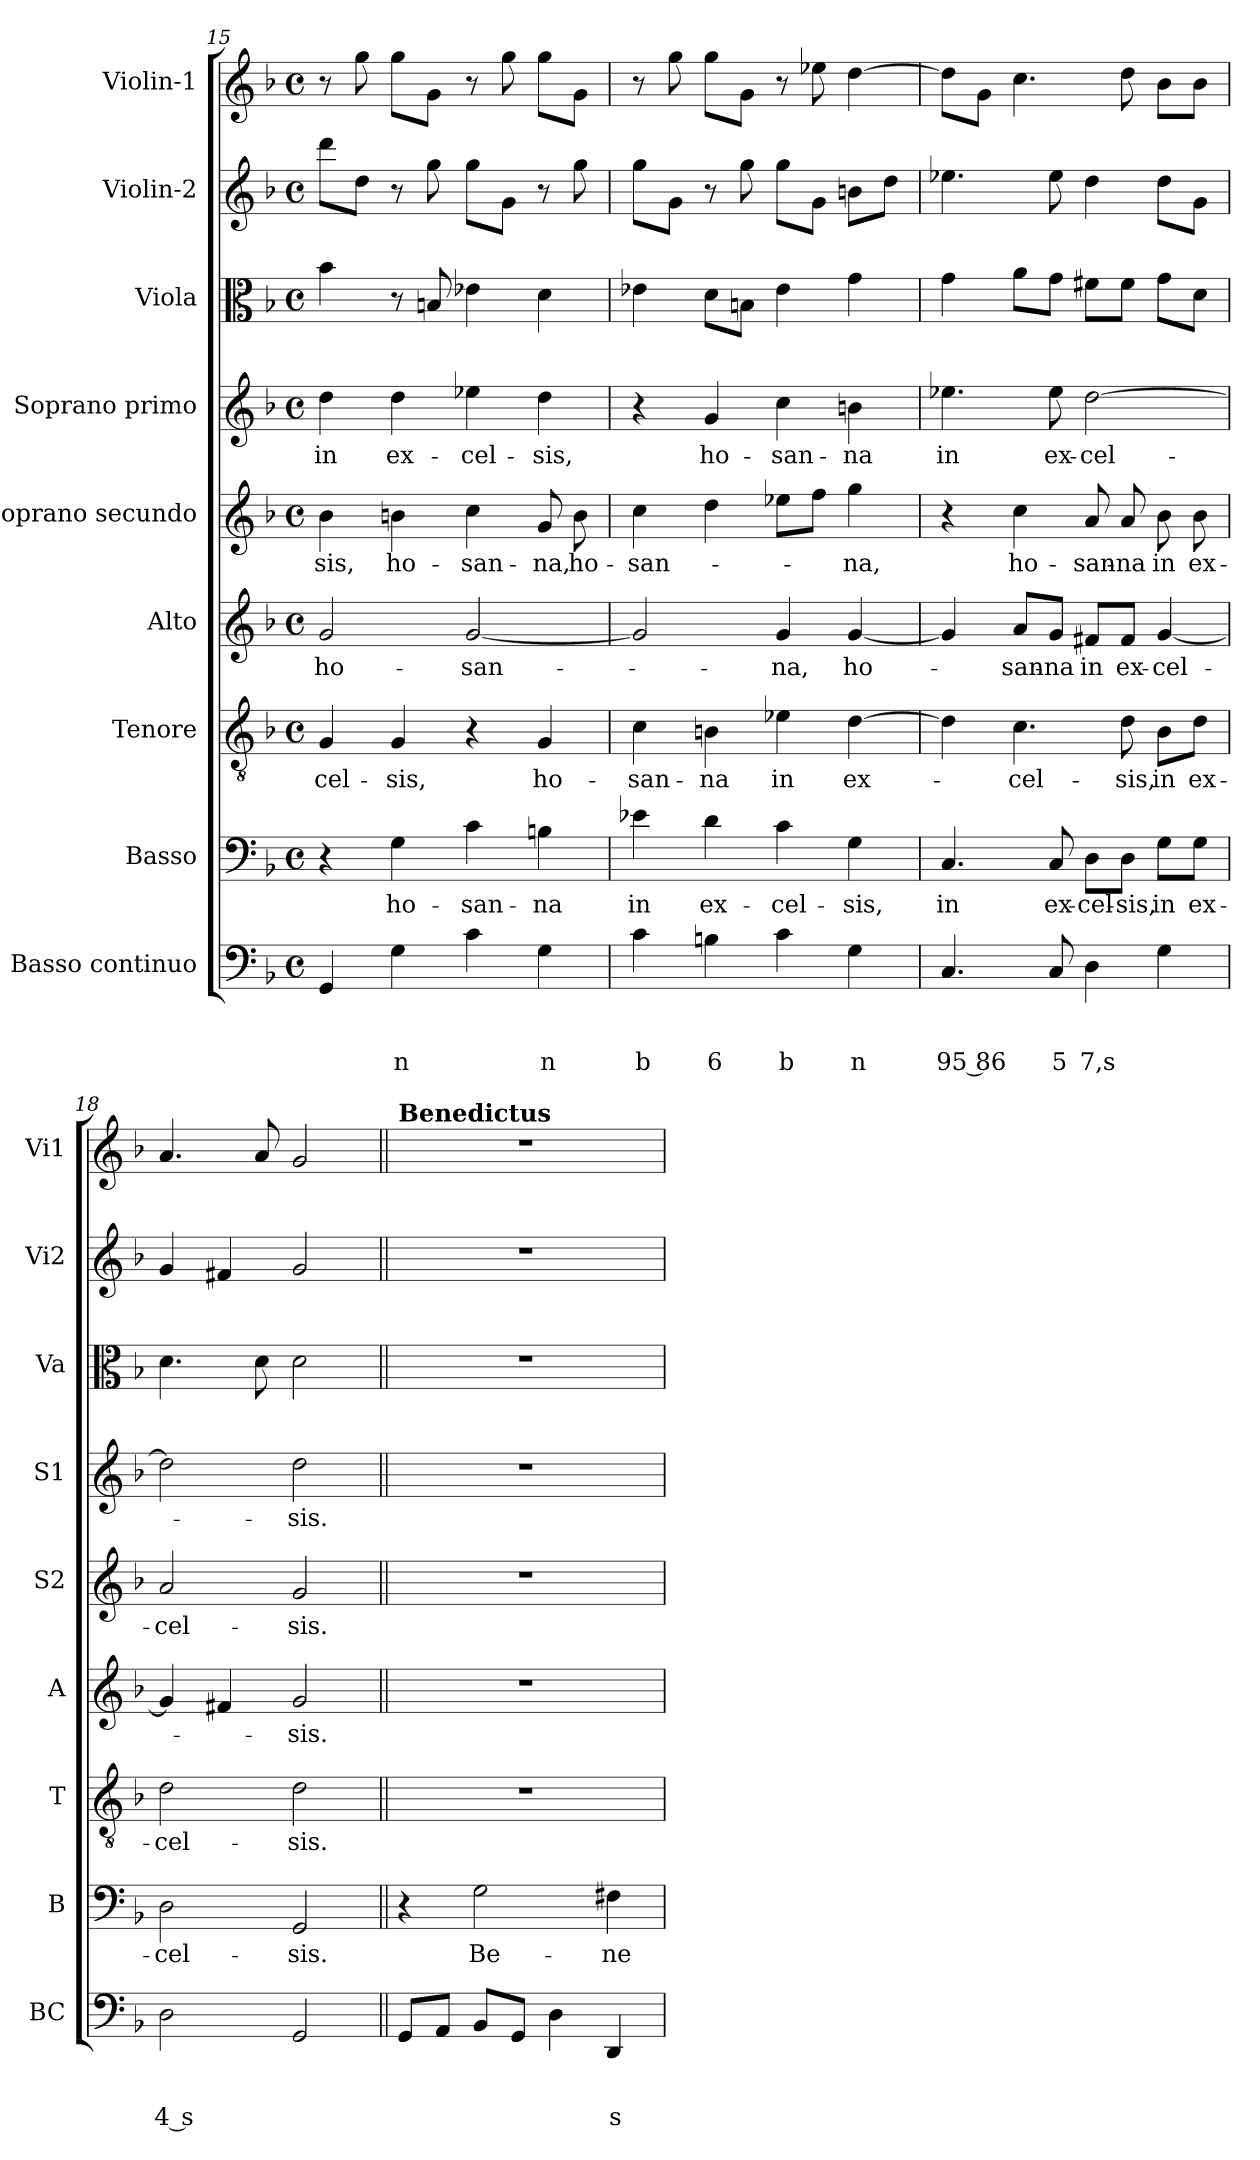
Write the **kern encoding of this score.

**kern	**text	**text	**text	**kern	**text	**kern	**text	**kern	**text	**kern	**text	**kern	**text	**kern	**kern	**kern
*part9	*part9	*part9	*part9	*part8	*part8	*part7	*part7	*part6	*part6	*part5	*part5	*part4	*part4	*part3	*part2	*part1
*staff9	*staff9	*staff9	*staff9	*staff8	*staff8	*staff7	*staff7	*staff6	*staff6	*staff5	*staff5	*staff4	*staff4	*staff3	*staff2	*staff1
*I"Basso continuo	*	*	*	*I"Basso	*	*I"Tenore	*	*I"Alto	*	*I"Soprano secundo	*	*I"Soprano primo	*	*I"Viola	*I"Violin-2	*I"Violin-1
*I'BC	*	*	*	*I'B	*	*I'T	*	*I'A	*	*I'S2	*	*I'S1	*	*I'Va	*I'Vi2	*I'Vi1
!!LO:PB:g=z
*clefF4	*	*	*	*clefF4	*	*clefGv2	*	*clefG2	*	*clefG2	*	*clefG2	*	*clefC3	*clefG2	*clefG2
*k[b-]	*	*	*	*k[b-]	*	*k[b-]	*	*k[b-]	*	*k[b-]	*	*k[b-]	*	*k[b-]	*k[b-]	*k[b-]
*F:	*	*	*	*F:	*	*F:	*	*F:	*	*F:	*	*F:	*	*F:	*F:	*F:
*M4/4	*	*	*	*M4/4	*	*M4/4	*	*M4/4	*	*M4/4	*	*M4/4	*	*M4/4	*M4/4	*M4/4
*met(c)	*	*	*	*met(c)	*	*met(c)	*	*met(c)	*	*met(c)	*	*met(c)	*	*met(c)	*met(c)	*met(c)
=15	=15	=15	=15	=15	=15	=15	=15	=15	=15	=15	=15	=15	=15	=15	=15	=15
!	!	!	!	!	!	!	!LO:LY:b	!	!LO:LY:b	!	!LO:LY:b	!	!LO:LY:b	!	!	!
4GG/	.	.	.	4r	.	4G/	-cel-	2g/	ho-	4b-\	-sis,	4dd\	in	4b-\	8ddd\L	8r
.	.	.	.	.	.	.	.	.	.	.	.	.	.	.	8dd\J	8gg\
!	!	!	!LO:LY:b	!	!LO:LY:b	!	!LO:LY:b	!	!	!	!LO:LY:b	!	!LO:LY:b	!	!	!
4G\	.	.	n	4G\	ho-	4G/	-sis,	.	.	4bn\	ho-	4dd\	ex-	8r	8r	8gg\L
.	.	.	.	.	.	.	.	.	.	.	.	.	.	8Bn/	8gg\	8g\J
!	!	!	!	!	!LO:LY:b	!	!	!	!LO:LY:b	!	!LO:LY:b	!	!LO:LY:b	!	!	!
4c\	.	.	.	4c\	-san-	4r	.	[2g/	-san-	4cc\	-san-	4ee-X\	-cel-	4e-X\	8gg\L	8r
.	.	.	.	.	.	.	.	.	.	.	.	.	.	.	8g\J	8gg\
!	!	!	!LO:LY:b	!	!LO:LY:b	!	!LO:LY:b	!	!	!	!LO:LY:b	!	!LO:LY:b	!	!	!
4G\	.	.	n	4Bn\	-na	4G/	ho-	.	.	8g/	-na,	4dd\	-sis,	4d\	8r	8gg\L
!	!	!	!	!	!	!	!	!	!	!	!LO:LY:b	!	!	!	!	!
.	.	.	.	.	.	.	.	.	.	8b\	ho-	.	.	.	8gg\	8g\J
=16	=16	=16	=16	=16	=16	=16	=16	=16	=16	=16	=16	=16	=16	=16	=16	=16
!	!	!	!LO:LY:b	!	!LO:LY:b	!	!LO:LY:b	!	!	!	!LO:LY:b	!	!	!	!	!
4c\	.	.	b	4e-X\	in	4c\	-san-	2g/]	.	4cc\	-san-	4r	.	4e-X\	8gg\L	8r
.	.	.	.	.	.	.	.	.	.	.	.	.	.	.	8g\J	8gg\
!	!	!	!LO:LY:b	!	!LO:LY:b	!	!LO:LY:b	!	!	!	!	!	!LO:LY:b	!	!	!
4Bn\	.	.	6	4d\	ex-	4Bn\	-na	.	.	4dd\	.	4g/	ho-	8d\L	8r	8gg\L
.	.	.	.	.	.	.	.	.	.	.	.	.	.	8Bn\J	8gg\	8g\J
!	!	!	!LO:LY:b	!	!LO:LY:b	!	!LO:LY:b	!	!LO:LY:b	!	!	!	!LO:LY:b	!	!	!
4c\	.	.	b	4c\	-cel-	4e-X\	in	4g/	-na,	8ee-X\L	.	4cc\	-san-	4e-\	8gg\L	8r
.	.	.	.	.	.	.	.	.	.	8ff\J	.	.	.	.	8g\J	8ee-X\
!	!	!	!LO:LY:b	!	!LO:LY:b	!	!LO:LY:b	!	!LO:LY:b	!	!LO:LY:b	!	!LO:LY:b	!	!	!
4G\	.	.	n	4G\	-sis,	[4d\	ex-	[4g/	ho-	4gg\	-na,	4bn\	-na	4g\	8bn\L	[4dd\
.	.	.	.	.	.	.	.	.	.	.	.	.	.	.	8dd\J	.
=17	=17	=17	=17	=17	=17	=17	=17	=17	=17	=17	=17	=17	=17	=17	=17	=17
!	!	!	!LO:LY:b	!	!LO:LY:b	!	!	!	!	!	!	!	!LO:LY:b	!	!	!
4.C/	.	.	95 86	4.C/	in	4d\]	.	4g/]	.	4r	.	4.ee-X\	in	4g\	4.ee-X\	8dd\L]
.	.	.	.	.	.	.	.	.	.	.	.	.	.	.	.	8g\J
!	!	!	!	!	!	!	!LO:LY:b	!	!LO:LY:b	!	!LO:LY:b	!	!	!	!	!
.	.	.	.	.	.	4.c\	-cel-	8a/L	-san-	4cc\	ho-	.	.	8a\L	.	4.cc\
!	!	!	!LO:LY:b	!	!LO:LY:b	!	!	!	!LO:LY:b	!	!	!	!LO:LY:b	!	!	!
8C/	.	.	5	8C/	ex-	.	.	8g/J	-na	.	.	8ee-\	ex-	8g\J	8ee-\	.
!	!	!	!LO:LY:b	!	!LO:LY:b	!	!	!	!LO:LY:b	!	!LO:LY:b	!	!LO:LY:b	!	!	!
4D\	.	.	7,s	8D\L	-cel-	.	.	8f#X/L	in	8a/	-san-	[2dd\	-cel-	8f#X\L	4dd\	.
!	!	!	!	!	!LO:LY:b	!	!LO:LY:b	!	!LO:LY:b	!	!LO:LY:b	!	!	!	!	!
.	.	.	.	8D\J	-sis,	8d\	-sis,	8f#/J	ex-	8a/	-na	.	.	8f#\J	.	8dd\
!	!	!	!	!	!LO:LY:b	!	!LO:LY:b	!	!LO:LY:b	!	!LO:LY:b	!	!	!	!	!
4G\	.	.	.	8G\L	in	8B-\L	in	[4g/	-cel-	8b-\	in	.	.	8g\L	8dd\L	8b-\L
!	!	!	!	!	!LO:LY:b	!	!LO:LY:b	!	!	!	!LO:LY:b	!	!	!	!	!
.	.	.	.	8G\J	ex-	8d\J	ex-	.	.	8b-\	ex-	.	.	8d\J	8g\J	8b-\J
=18	=18	=18	=18	=18	=18	=18	=18	=18	=18	=18	=18	=18	=18	=18	=18	=18
!	!	!	!LO:LY:b	!	!LO:LY:b	!	!LO:LY:b	!	!	!	!LO:LY:b	!	!	!	!	!
2D\	.	.	4 s	2D\	-cel-	2d\	-cel-	4g/]	.	2a/	-cel-	2dd\]	.	4.d\	4g/	4.a/
.	.	.	.	.	.	.	.	4f#X/	.	.	.	.	.	.	4f#X/	.
.	.	.	.	.	.	.	.	.	.	.	.	.	.	8d\	.	8a/
!	!	!	!	!	!LO:LY:b	!	!LO:LY:b	!	!LO:LY:b	!	!LO:LY:b	!	!LO:LY:b	!	!	!
2GG/	.	.	.	2GG/	-sis.	2d\	-sis.	2g/	-sis.	2g/	-sis.	2dd\	-sis.	2d\	2g/	2g/
!!LO:LB:g=z
=19||	=19||	=19||	=19||	=19||	=19||	=19||	=19||	=19||	=19||	=19||	=19||	=19||	=19||	=19||	=19||	=19||
!	!	!	!	!	!	!	!	!	!	!	!	!	!	!	!	!LO:TX:a:B:t=Benedictus
8GG/L	.	.	.	4r	.	1r	.	1r	.	1r	.	1r	.	1r	1r	1r
8AA/J	.	.	.	.	.	.	.	.	.	.	.	.	.	.	.	.
!	!	!	!	!	!LO:LY:b	!	!	!	!	!	!	!	!	!	!	!
8BB-/L	.	.	.	2G\	Be-	.	.	.	.	.	.	.	.	.	.	.
8GG/J	.	.	.	.	.	.	.	.	.	.	.	.	.	.	.	.
4D\	.	.	.	.	.	.	.	.	.	.	.	.	.	.	.	.
!	!	!	!LO:LY:b	!	!LO:LY:b	!	!	!	!	!	!	!	!	!	!	!
4DD/	.	.	s	4F#X\	-ne-	.	.	.	.	.	.	.	.	.	.	.
=	=	=	=	=	=	=	=	=	=	=	=	=	=	=	=	=
*-	*-	*-	*-	*-	*-	*-	*-	*-	*-	*-	*-	*-	*-	*-	*-	*-
